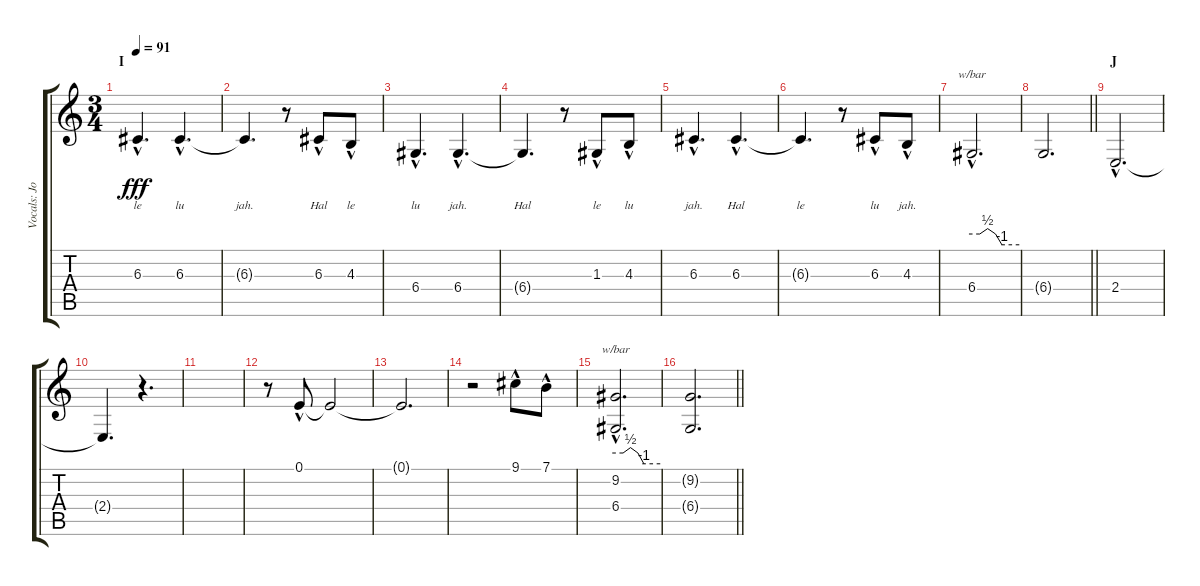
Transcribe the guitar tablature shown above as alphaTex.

\track ("Vocals: Johnny" "Vocals: Jo") {instrument lead2sawtooth}
\staff {score tabs}
\tuning (E4 B3 G3 D3 A2 E2) {hide}
\ts (3 4)
\section ("" "I")
\tempo 91
\clef g2
\ks c
6.3{hac}.4{d lyrics (0 "le") lyrics (1 "") lyrics (2 "") lyrics (3 "") lyrics (4 "") dy fff} 6.3{hac}.4{d lyrics (0 "lu") lyrics (1 "") lyrics (2 "") lyrics (3 "") lyrics (4 "")} |
6.3{t}.4{d lyrics (0 "jah.") lyrics (1 "") lyrics (2 "") lyrics (3 "") lyrics (4 "")} r.8 6.3{hac}.8{lyrics (0 "Hal") lyrics (1 "") lyrics (2 "") lyrics (3 "") lyrics (4 "")} 4.3{hac}.8{lyrics (0 "le") lyrics (1 "") lyrics (2 "") lyrics (3 "") lyrics (4 "")} |
6.4{hac}.4{d lyrics (0 "lu") lyrics (1 "") lyrics (2 "") lyrics (3 "") lyrics (4 "")} 6.4{hac}.4{d lyrics (0 "jah.") lyrics (1 "") lyrics (2 "") lyrics (3 "") lyrics (4 "")} |
6.4{t}.4{d lyrics (0 "Hal") lyrics (1 "") lyrics (2 "") lyrics (3 "") lyrics (4 "")} r.8 1.3{hac}.8{lyrics (0 "le") lyrics (1 "") lyrics (2 "") lyrics (3 "") lyrics (4 "")} 4.3{hac}.8{lyrics (0 "lu") lyrics (1 "") lyrics (2 "") lyrics (3 "") lyrics (4 "")} |
6.3{hac}.4{d lyrics (0 "jah.") lyrics (1 "") lyrics (2 "") lyrics (3 "") lyrics (4 "")} 6.3{hac}.4{d lyrics (0 "Hal") lyrics (1 "") lyrics (2 "") lyrics (3 "") lyrics (4 "")} |
6.3{t}.4{d lyrics (0 "le") lyrics (1 "") lyrics (2 "") lyrics (3 "") lyrics (4 "")} r.8 6.3{hac}.8{lyrics (0 "lu") lyrics (1 "") lyrics (2 "") lyrics (3 "") lyrics (4 "")} 4.3{hac}.8{lyrics (0 "jah.") lyrics (1 "") lyrics (2 "") lyrics (3 "") lyrics (4 "")} |
6.4{hac}.2{d tbe (custom default 0 0 10 0 20 2 30 0 38 -4 60 -4)} |
\barLineRight lightlight
6.4{t}.2{d} |
\section ("" "J")
2.4{hac}.2{d} |
2.4{t}.4{d} r.4{d} |
|
r.8 0.1{hac}.8 0.1{t}.2 |
0.1{t}.2{d} |
r.2 9.1{hac}.8 7.1{hac}.8 |
(9.2{hac} 6.4{hac}).2{d tbe (custom default 0 0 10 0 20 2 30 0 38 -4 60 -4)} |
\barLineRight lightlight
(9.2{t} 6.4{t}).2{d}
